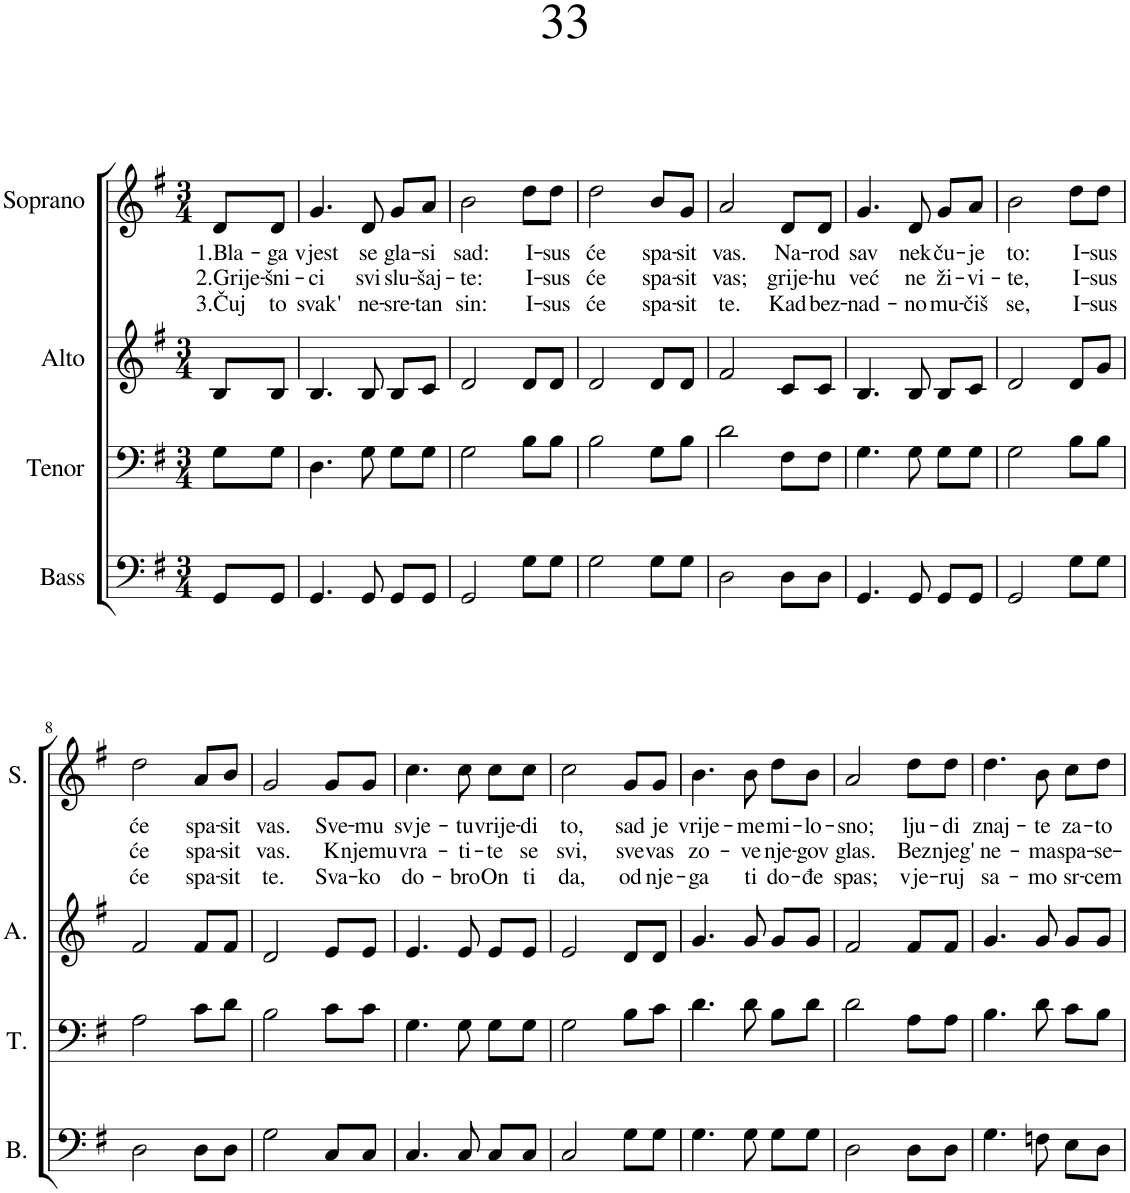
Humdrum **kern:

**kern	**kern	**kern	**kern	**text	**text	**text
*part4	*part3	*part2	*part1	*part1	*part1	*part1
*staff4	*staff3	*staff2	*staff1	*staff1	*staff1	*staff1
*I"Bass	*I"Tenor	*I"Alto	*I"Soprano	*	*	*
*I'B.	*I'T.	*I'A.	*I'S.	*	*	*
*clefF4	*clefF4	*clefG2	*clefG2	*	*	*
*k[f#]	*k[f#]	*k[f#]	*k[f#]	*	*	*
*M3/4	*M3/4	*M3/4	*M3/4	*	*	*
=1	=1	=1	=1	=1	=1	=1
!	!	!	!	!LO:LY:b	!LO:LY:b	!LO:LY:b
8GG/L	8G\L	8B/L	8d/L	1.Bla-	2.Grije-	3.Čuj
!	!	!	!	!LO:LY:b	!LO:LY:b	!LO:LY:b
8GG/J	8G\J	8B/J	8d/J	-ga	-šni-	to
=2	=2	=2	=2	=2	=2	=2
!	!	!	!	!LO:LY:b	!LO:LY:b	!LO:LY:b
4.GG/	4.D\	4.B/	4.g/	vjest	-ci	svak'
!	!	!	!	!LO:LY:b	!LO:LY:b	!LO:LY:b
8GG/	8G\	8B/	8d/	se	svi	ne-
!	!	!	!	!LO:LY:b	!LO:LY:b	!LO:LY:b
8GG/L	8G\L	8B/L	8g/L	gla-	slu-	-sre-
!	!	!	!	!LO:LY:b	!LO:LY:b	!LO:LY:b
8GG/J	8G\J	8c/J	8a/J	-si	-šaj-	-tan
=3	=3	=3	=3	=3	=3	=3
!	!	!	!	!LO:LY:b	!LO:LY:b	!LO:LY:b
2GG/	2G\	2d/	2b\	sad:	-te:	sin:
!	!	!	!	!LO:LY:b	!LO:LY:b	!LO:LY:b
8G\L	8B\L	8d/L	8dd\L	I-	I-	I-
!	!	!	!	!LO:LY:b	!LO:LY:b	!LO:LY:b
8G\J	8B\J	8d/J	8dd\J	-sus	-sus	-sus
=4	=4	=4	=4	=4	=4	=4
!	!	!	!	!LO:LY:b	!LO:LY:b	!LO:LY:b
2G\	2B\	2d/	2dd\	će	će	će
!	!	!	!	!LO:LY:b	!LO:LY:b	!LO:LY:b
8G\L	8G\L	8d/L	8b/L	spa-	spa-	spa-
!	!	!	!	!LO:LY:b	!LO:LY:b	!LO:LY:b
8G\J	8B\J	8d/J	8g/J	-sit	-sit	-sit
=5	=5	=5	=5	=5	=5	=5
!	!	!	!	!LO:LY:b	!LO:LY:b	!LO:LY:b
2D\	2d\	2f#/	2a/	vas.	vas;	te.
!	!	!	!	!LO:LY:b	!LO:LY:b	!LO:LY:b
8D\L	8F#\L	8c/L	8d/L	Na-	grije-	Kad
!	!	!	!	!LO:LY:b	!LO:LY:b	!LO:LY:b
8D\J	8F#\J	8c/J	8d/J	-rod	-hu	bez-
=6	=6	=6	=6	=6	=6	=6
!	!	!	!	!LO:LY:b	!LO:LY:b	!LO:LY:b
4.GG/	4.G\	4.B/	4.g/	sav	već	-nad-
!	!	!	!	!LO:LY:b	!LO:LY:b	!LO:LY:b
8GG/	8G\	8B/	8d/	nek	ne	-no
!	!	!	!	!LO:LY:b	!LO:LY:b	!LO:LY:b
8GG/L	8G\L	8B/L	8g/L	ču-	ži-	mu-
!	!	!	!	!LO:LY:b	!LO:LY:b	!LO:LY:b
8GG/J	8G\J	8c/J	8a/J	-je	-vi-	-čiš
=7	=7	=7	=7	=7	=7	=7
!	!	!	!	!LO:LY:b	!LO:LY:b	!LO:LY:b
2GG/	2G\	2d/	2b\	to:	-te,	se,
!	!	!	!	!LO:LY:b	!LO:LY:b	!LO:LY:b
8G\L	8B\L	8d/L	8dd\L	I-	I-	I-
!	!	!	!	!LO:LY:b	!LO:LY:b	!LO:LY:b
8G\J	8B\J	8g/J	8dd\J	-sus	-sus	-sus
!!LO:LB:g=z
=8	=8	=8	=8	=8	=8	=8
!	!	!	!	!LO:LY:b	!LO:LY:b	!LO:LY:b
2D\	2A\	2f#/	2dd\	će	će	će
!	!	!	!	!LO:LY:b	!LO:LY:b	!LO:LY:b
8D\L	8c\L	8f#/L	8a/L	spa-	spa-	spa-
!	!	!	!	!LO:LY:b	!LO:LY:b	!LO:LY:b
8D\J	8d\J	8f#/J	8b/J	-sit	-sit	-sit
=9	=9	=9	=9	=9	=9	=9
!	!	!	!	!LO:LY:b	!LO:LY:b	!LO:LY:b
2G\	2B\	2d/	2g/	vas.	vas.	te.
!	!	!	!	!LO:LY:b	!LO:LY:b	!LO:LY:b
8C/L	8c\L	8e/L	8g/L	Sve-	K	Sva-
!	!	!	!	!LO:LY:b	!LO:LY:b	!LO:LY:b
8C/J	8c\J	8e/J	8g/J	-mu	njemu	-ko
=10	=10	=10	=10	=10	=10	=10
!	!	!	!	!LO:LY:b	!LO:LY:b	!LO:LY:b
4.C/	4.G\	4.e/	4.cc\	svje-	vra-	do-
!	!	!	!	!LO:LY:b	!LO:LY:b	!LO:LY:b
8C/	8G\	8e/	8cc\	-tu	-ti-	-bro
!	!	!	!	!LO:LY:b	!LO:LY:b	!LO:LY:b
8C/L	8G\L	8e/L	8cc\L	vrije-	-te	On
!	!	!	!	!LO:LY:b	!LO:LY:b	!LO:LY:b
8C/J	8G\J	8e/J	8cc\J	-di	se	ti
=11	=11	=11	=11	=11	=11	=11
!	!	!	!	!LO:LY:b	!LO:LY:b	!LO:LY:b
2C/	2G\	2e/	2cc\	to,	svi,	da,
!	!	!	!	!LO:LY:b	!LO:LY:b	!LO:LY:b
8G\L	8B\L	8d/L	8g/L	sad	sve	od
!	!	!	!	!LO:LY:b	!LO:LY:b	!LO:LY:b
8G\J	8c\J	8d/J	8g/J	je	vas	nje-
=12	=12	=12	=12	=12	=12	=12
!	!	!	!	!LO:LY:b	!LO:LY:b	!LO:LY:b
4.G\	4.d\	4.g/	4.b\	vrije-	zo-	-ga
!	!	!	!	!LO:LY:b	!LO:LY:b	!LO:LY:b
8G\	8d\	8g/	8b\	-me	-ve	ti
!	!	!	!	!LO:LY:b	!LO:LY:b	!LO:LY:b
8G\L	8B\L	8g/L	8dd\L	mi-	nje-	do-
!	!	!	!	!LO:LY:b	!LO:LY:b	!LO:LY:b
8G\J	8d\J	8g/J	8b\J	-lo-	-gov	-đe
=13	=13	=13	=13	=13	=13	=13
!	!	!	!	!LO:LY:b	!LO:LY:b	!LO:LY:b
2D\	2d\	2f#/	2a/	-sno;	glas.	spas;
!	!	!	!	!LO:LY:b	!LO:LY:b	!LO:LY:b
8D\L	8A\L	8f#/L	8dd\L	lju-	Bez	vje-
!	!	!	!	!LO:LY:b	!LO:LY:b	!LO:LY:b
8D\J	8A\J	8f#/J	8dd\J	-di	njeg'	-ruj
=14	=14	=14	=14	=14	=14	=14
!	!	!	!	!LO:LY:b	!LO:LY:b	!LO:LY:b
4.G\	4.B\	4.g/	4.dd\	znaj-	ne-	sa-
!	!	!	!	!LO:LY:b	!LO:LY:b	!LO:LY:b
8Fn\	8d\	8g/	8b\	-te	-ma	-mo
!	!	!	!	!LO:LY:b	!LO:LY:b	!LO:LY:b
8E\L	8c\L	8g/L	8cc\L	za-	spa-	sr-
!	!	!	!	!LO:LY:b	!LO:LY:b	!LO:LY:b
8D\J	8B\J	8g/J	8dd\J	-to	-se-	-cem
=	=	=	=	=	=	=
*-	*-	*-	*-	*-	*-	*-
